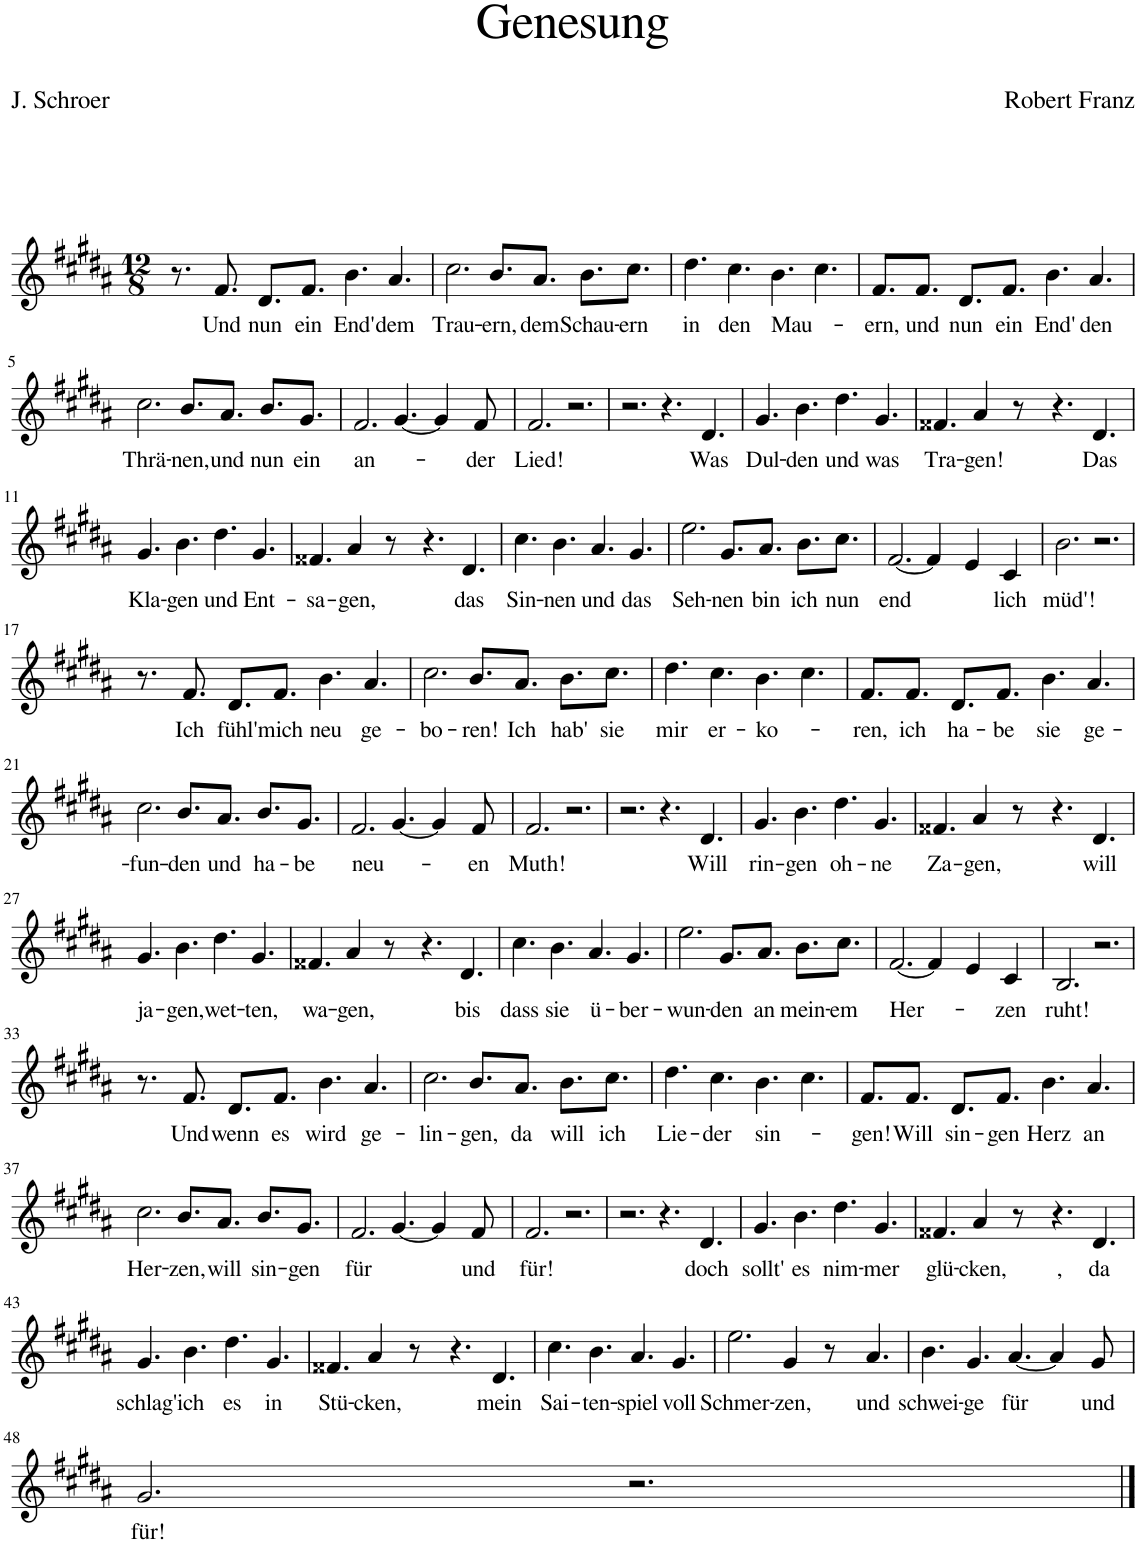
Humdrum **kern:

**kern	**text
*part1	*part1
*staff1	*staff1
*I"Piano	*
*I'Pno	*
*clefG2	*
*k[f#c#g#d#a#]	*
*M12/8	*
=1	=1
8.r	.
!	!LO:LY:b
8.f#/	Und
!	!LO:LY:b
8.d#/L	nun
!	!LO:LY:b
8.f#/J	ein
!	!LO:LY:b
4.b\	End'
!	!LO:LY:b
4.a#/	dem
=2	=2
!	!LO:LY:b
2.cc#\	Trau-
!	!LO:LY:b
8.b/L	-ern,
!	!LO:LY:b
8.a#/J	dem
!	!LO:LY:b
8.b\L	Schau-
!	!LO:LY:b
8.cc#\J	-ern
=3	=3
!	!LO:LY:b
4.dd#\	in
!	!LO:LY:b
4.cc#\	den
!	!LO:LY:b
4.b\	Mau-
4.cc#\	.
=4	=4
!	!LO:LY:b
8.f#/L	-ern,
!	!LO:LY:b
8.f#/J	und
!	!LO:LY:b
8.d#/L	nun
!	!LO:LY:b
8.f#/J	ein
!	!LO:LY:b
4.b\	End'
!	!LO:LY:b
4.a#/	den
!!LO:LB:g=z
=5	=5
!	!LO:LY:b
2.cc#\	Thrä-
!	!LO:LY:b
8.b/L	-nen,
!	!LO:LY:b
8.a#/J	und
!	!LO:LY:b
8.b/L	nun
!	!LO:LY:b
8.g#/J	ein
=6	=6
!	!LO:LY:b
2.f#/	an-
[4.g#/	.
4g#/]	.
!	!LO:LY:b
8f#/	-der
=7	=7
!	!LO:LY:b
2.f#/	Lied!
2.r	.
=8	=8
2.r	.
4.r	.
!	!LO:LY:b
4.d#/	Was
=9	=9
!	!LO:LY:b
4.g#/	Dul-
!	!LO:LY:b
4.b\	-den
!	!LO:LY:b
4.dd#\	und
!	!LO:LY:b
4.g#/	was
=10	=10
!	!LO:LY:b
4.f##X/	Tra-
!	!LO:LY:b
4a#/	-gen!
8r	.
4.r	.
!	!LO:LY:b
4.d#/	Das
!!LO:LB:g=z
=11	=11
!	!LO:LY:b
4.g#/	Kla-
!	!LO:LY:b
4.b\	-gen
!	!LO:LY:b
4.dd#\	und
!	!LO:LY:b
4.g#/	Ent-
=12	=12
!	!LO:LY:b
4.f##X/	-sa-
!	!LO:LY:b
4a#/	-gen,
8r	.
4.r	.
!	!LO:LY:b
4.d#/	das
=13	=13
!	!LO:LY:b
4.cc#\	Sin-
!	!LO:LY:b
4.b\	-nen
!	!LO:LY:b
4.a#/	und
!	!LO:LY:b
4.g#/	das
=14	=14
!	!LO:LY:b
2.ee\	Seh-
!	!LO:LY:b
8.g#/L	-nen
!	!LO:LY:b
8.a#/J	bin
!	!LO:LY:b
8.b\L	ich
!	!LO:LY:b
8.cc#\J	nun
=15	=15
!	!LO:LY:b
[2.f#/	end
4f#/]	.
4e/	.
!	!LO:LY:b
4c#/	lich
=16	=16
!	!LO:LY:b
2.b\	müd'!
2.r	.
!!LO:LB:g=z
=17	=17
8.r	.
!	!LO:LY:b
8.f#/	Ich
!	!LO:LY:b
8.d#/L	fühl'
!	!LO:LY:b
8.f#/J	mich
!	!LO:LY:b
4.b\	neu
!	!LO:LY:b
4.a#/	ge-
=18	=18
!	!LO:LY:b
2.cc#\	-bo-
!	!LO:LY:b
8.b/L	-ren!
!	!LO:LY:b
8.a#/J	Ich
!	!LO:LY:b
8.b\L	hab'
!	!LO:LY:b
8.cc#\J	sie
=19	=19
!	!LO:LY:b
4.dd#\	mir
!	!LO:LY:b
4.cc#\	er-
!	!LO:LY:b
4.b\	-ko-
4.cc#\	.
=20	=20
!	!LO:LY:b
8.f#/L	-ren,
!	!LO:LY:b
8.f#/J	ich
!	!LO:LY:b
8.d#/L	ha-
!	!LO:LY:b
8.f#/J	-be
!	!LO:LY:b
4.b\	sie
!	!LO:LY:b
4.a#/	ge-
!!LO:LB:g=z
=21	=21
!	!LO:LY:b
2.cc#\	-fun-
!	!LO:LY:b
8.b/L	-den
!	!LO:LY:b
8.a#/J	und
!	!LO:LY:b
8.b/L	ha-
!	!LO:LY:b
8.g#/J	-be
=22	=22
!	!LO:LY:b
2.f#/	neu-
[4.g#/	.
4g#/]	.
!	!LO:LY:b
8f#/	-en
=23	=23
!	!LO:LY:b
2.f#/	Muth!
2.r	.
=24	=24
2.r	.
4.r	.
!	!LO:LY:b
4.d#/	Will
=25	=25
!	!LO:LY:b
4.g#/	rin-
!	!LO:LY:b
4.b\	-gen
!	!LO:LY:b
4.dd#\	oh-
!	!LO:LY:b
4.g#/	-ne
=26	=26
!	!LO:LY:b
4.f##X/	Za-
!	!LO:LY:b
4a#/	-gen,
8r	.
4.r	.
!	!LO:LY:b
4.d#/	will
!!LO:LB:g=z
=27	=27
!	!LO:LY:b
4.g#/	ja-
!	!LO:LY:b
4.b\	-gen,
!	!LO:LY:b
4.dd#\	wet-
!	!LO:LY:b
4.g#/	-ten,
=28	=28
!	!LO:LY:b
4.f##X/	wa-
!	!LO:LY:b
4a#/	-gen,
8r	.
4.r	.
!	!LO:LY:b
4.d#/	bis
=29	=29
!	!LO:LY:b
4.cc#\	dass
!	!LO:LY:b
4.b\	sie
!	!LO:LY:b
4.a#/	ü-
!	!LO:LY:b
4.g#/	-ber-
=30	=30
!	!LO:LY:b
2.ee\	-wun-
!	!LO:LY:b
8.g#/L	-den
!	!LO:LY:b
8.a#/J	an
!	!LO:LY:b
8.b\L	mein-
!	!LO:LY:b
8.cc#\J	-em
=31	=31
!	!LO:LY:b
[2.f#/	Her-
4f#/]	.
4e/	.
!	!LO:LY:b
4c#/	-zen
=32	=32
!	!LO:LY:b
2.B/	ruht!
2.r	.
!!LO:LB:g=z
=33	=33
8.r	.
!	!LO:LY:b
8.f#/	Und
!	!LO:LY:b
8.d#/L	wenn
!	!LO:LY:b
8.f#/J	es
!	!LO:LY:b
4.b\	wird
!	!LO:LY:b
4.a#/	ge-
=34	=34
!	!LO:LY:b
2.cc#\	-lin-
!	!LO:LY:b
8.b/L	-gen,
!	!LO:LY:b
8.a#/J	da
!	!LO:LY:b
8.b\L	will
!	!LO:LY:b
8.cc#\J	ich
=35	=35
!	!LO:LY:b
4.dd#\	Lie-
!	!LO:LY:b
4.cc#\	-der
!	!LO:LY:b
4.b\	sin-
4.cc#\	.
=36	=36
!	!LO:LY:b
8.f#/L	-gen!
!	!LO:LY:b
8.f#/J	Will
!	!LO:LY:b
8.d#/L	sin-
!	!LO:LY:b
8.f#/J	-gen
!	!LO:LY:b
4.b\	Herz
!	!LO:LY:b
4.a#/	an
!!LO:LB:g=z
=37	=37
!	!LO:LY:b
2.cc#\	Her-
!	!LO:LY:b
8.b/L	-zen,
!	!LO:LY:b
8.a#/J	will
!	!LO:LY:b
8.b/L	sin-
!	!LO:LY:b
8.g#/J	-gen
=38	=38
!	!LO:LY:b
2.f#/	für
[4.g#/	.
4g#/]	.
!	!LO:LY:b
8f#/	und
=39	=39
!	!LO:LY:b
2.f#/	für!
2.r	.
=40	=40
2.r	.
4.r	.
!	!LO:LY:b
4.d#/	doch
=41	=41
!	!LO:LY:b
4.g#/	sollt'
!	!LO:LY:b
4.b\	es
!	!LO:LY:b
4.dd#\	nim-
!	!LO:LY:b
4.g#/	-mer
=42	=42
!	!LO:LY:b
4.f##X/	glü-
!	!LO:LY:b
4a#/	-cken,
8r	.
!	!LO:LY:b
4.r	,
!	!LO:LY:b
4.d#/	da
!!LO:LB:g=z
=43	=43
!	!LO:LY:b
4.g#/	schlag'
!	!LO:LY:b
4.b\	ich
!	!LO:LY:b
4.dd#\	es
!	!LO:LY:b
4.g#/	in
=44	=44
!	!LO:LY:b
4.f##X/	Stü-
!	!LO:LY:b
4a#/	-cken,
8r	.
4.r	.
!	!LO:LY:b
4.d#/	mein
=45	=45
!	!LO:LY:b
4.cc#\	Sai-
!	!LO:LY:b
4.b\	-ten-
!	!LO:LY:b
4.a#/	-spiel
!	!LO:LY:b
4.g#/	voll
=46	=46
!	!LO:LY:b
2.ee\	Schmer-
!	!LO:LY:b
4g#/	-zen,
8r	.
!	!LO:LY:b
4.a#/	und
=47	=47
!	!LO:LY:b
4.b\	schwei-
!	!LO:LY:b
4.g#/	-ge
!	!LO:LY:b
[4.a#/	für
4a#/]	.
!	!LO:LY:b
8g#/	und
!!LO:LB:g=z
=48	=48
!	!LO:LY:b
2.g#/	für!
2.r	.
==	==
*-	*-
